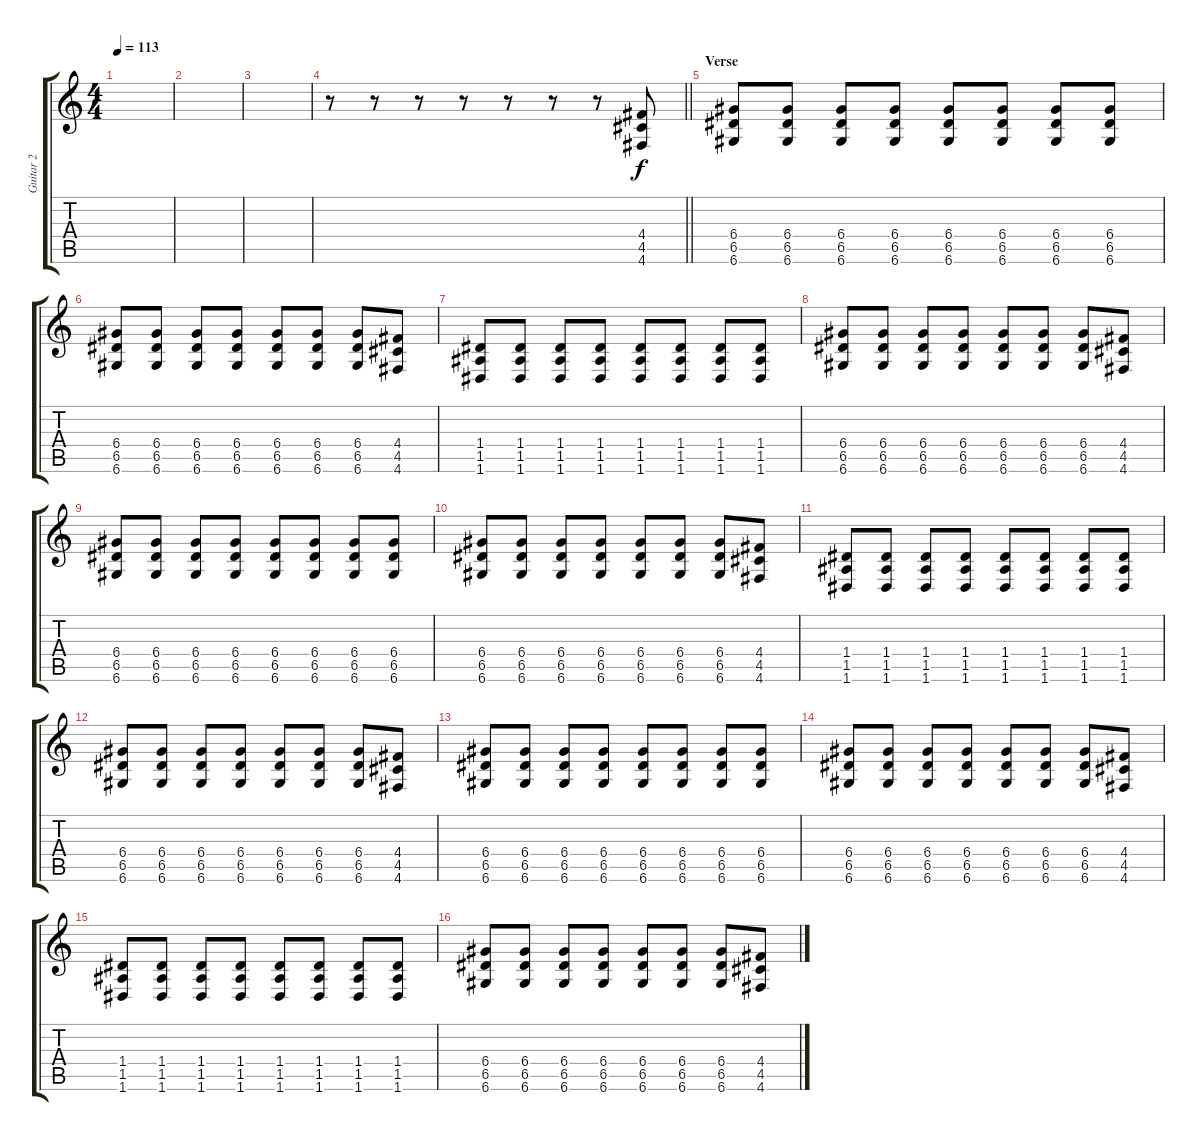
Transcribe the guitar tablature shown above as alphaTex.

\track ("Guitar 2" "Guitar 2") {instrument overdrivenguitar}
\staff {score tabs}
\tuning (E4 B3 G3 D3 A2 D2) {hide}
\ts (4 4)
\tempo 113
\clef g2
\ks c
|
|
|
\barLineRight lightlight
r.8 r.8 r.8 r.8 r.8 r.8 r.8 (4.4 4.5 4.6).8 |
\section ("" "Verse")
(6.4 6.5 6.6).8 (6.4 6.5 6.6).8 (6.4 6.5 6.6).8 (6.4 6.5 6.6).8 (6.4 6.5 6.6).8 (6.4 6.5 6.6).8 (6.4 6.5 6.6).8 (6.4 6.5 6.6).8 |
(6.4 6.5 6.6).8 (6.4 6.5 6.6).8 (6.4 6.5 6.6).8 (6.4 6.5 6.6).8 (6.4 6.5 6.6).8 (6.4 6.5 6.6).8 (6.4 6.5 6.6).8 (4.4 4.5 4.6).8 |
(1.4 1.5 1.6).8 (1.4 1.5 1.6).8 (1.4 1.5 1.6).8 (1.4 1.5 1.6).8 (1.4 1.5 1.6).8 (1.4 1.5 1.6).8 (1.4 1.5 1.6).8 (1.4 1.5 1.6).8 |
(6.4 6.5 6.6).8 (6.4 6.5 6.6).8 (6.4 6.5 6.6).8 (6.4 6.5 6.6).8 (6.4 6.5 6.6).8 (6.4 6.5 6.6).8 (6.4 6.5 6.6).8 (4.4 4.5 4.6).8 |
(6.4 6.5 6.6).8 (6.4 6.5 6.6).8 (6.4 6.5 6.6).8 (6.4 6.5 6.6).8 (6.4 6.5 6.6).8 (6.4 6.5 6.6).8 (6.4 6.5 6.6).8 (6.4 6.5 6.6).8 |
(6.4 6.5 6.6).8 (6.4 6.5 6.6).8 (6.4 6.5 6.6).8 (6.4 6.5 6.6).8 (6.4 6.5 6.6).8 (6.4 6.5 6.6).8 (6.4 6.5 6.6).8 (4.4 4.5 4.6).8 |
(1.4 1.5 1.6).8 (1.4 1.5 1.6).8 (1.4 1.5 1.6).8 (1.4 1.5 1.6).8 (1.4 1.5 1.6).8 (1.4 1.5 1.6).8 (1.4 1.5 1.6).8 (1.4 1.5 1.6).8 |
(6.4 6.5 6.6).8 (6.4 6.5 6.6).8 (6.4 6.5 6.6).8 (6.4 6.5 6.6).8 (6.4 6.5 6.6).8 (6.4 6.5 6.6).8 (6.4 6.5 6.6).8 (4.4 4.5 4.6).8 |
(6.4 6.5 6.6).8 (6.4 6.5 6.6).8 (6.4 6.5 6.6).8 (6.4 6.5 6.6).8 (6.4 6.5 6.6).8 (6.4 6.5 6.6).8 (6.4 6.5 6.6).8 (6.4 6.5 6.6).8 |
(6.4 6.5 6.6).8 (6.4 6.5 6.6).8 (6.4 6.5 6.6).8 (6.4 6.5 6.6).8 (6.4 6.5 6.6).8 (6.4 6.5 6.6).8 (6.4 6.5 6.6).8 (4.4 4.5 4.6).8 |
(1.4 1.5 1.6).8 (1.4 1.5 1.6).8 (1.4 1.5 1.6).8 (1.4 1.5 1.6).8 (1.4 1.5 1.6).8 (1.4 1.5 1.6).8 (1.4 1.5 1.6).8 (1.4 1.5 1.6).8 |
(6.4 6.5 6.6).8 (6.4 6.5 6.6).8 (6.4 6.5 6.6).8 (6.4 6.5 6.6).8 (6.4 6.5 6.6).8 (6.4 6.5 6.6).8 (6.4 6.5 6.6).8 (4.4 4.5 4.6).8
